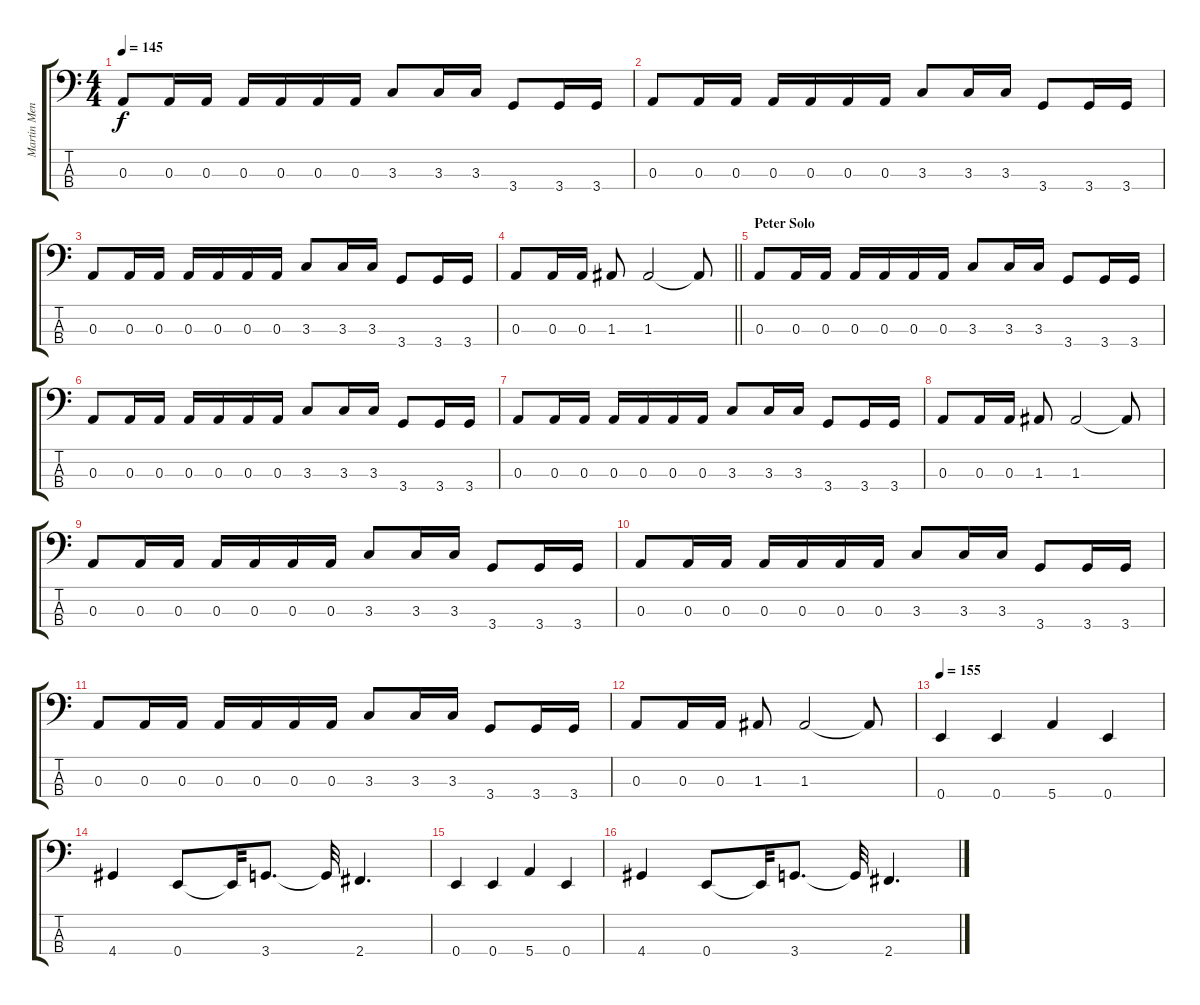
\track ("Martin Mendez" "Martin Men") {instrument electricbassfinger}
\staff {score tabs}
\tuning (G2 D2 A1 E1) {hide}
\ts (4 4)
\tempo 145
\clef f4
\ks c
0.3.8{dy f} 0.3.16 0.3.16 0.3.16 0.3.16 0.3.16 0.3.16 3.3.8 3.3.16 3.3.16 3.4.8 3.4.16 3.4.16 |
0.3.8 0.3.16 0.3.16 0.3.16 0.3.16 0.3.16 0.3.16 3.3.8 3.3.16 3.3.16 3.4.8 3.4.16 3.4.16 |
0.3.8 0.3.16 0.3.16 0.3.16 0.3.16 0.3.16 0.3.16 3.3.8 3.3.16 3.3.16 3.4.8 3.4.16 3.4.16 |
\barLineRight lightlight
0.3.8 0.3.16 0.3.16 1.3.8 1.3.2 1.3{t}.8 |
\section ("" "Peter Solo")
0.3.8 0.3.16 0.3.16 0.3.16 0.3.16 0.3.16 0.3.16 3.3.8 3.3.16 3.3.16 3.4.8 3.4.16 3.4.16 |
0.3.8 0.3.16 0.3.16 0.3.16 0.3.16 0.3.16 0.3.16 3.3.8 3.3.16 3.3.16 3.4.8 3.4.16 3.4.16 |
0.3.8 0.3.16 0.3.16 0.3.16 0.3.16 0.3.16 0.3.16 3.3.8 3.3.16 3.3.16 3.4.8 3.4.16 3.4.16 |
0.3.8 0.3.16 0.3.16 1.3.8 1.3.2 1.3{t}.8 |
0.3.8 0.3.16 0.3.16 0.3.16 0.3.16 0.3.16 0.3.16 3.3.8 3.3.16 3.3.16 3.4.8 3.4.16 3.4.16 |
0.3.8 0.3.16 0.3.16 0.3.16 0.3.16 0.3.16 0.3.16 3.3.8 3.3.16 3.3.16 3.4.8 3.4.16 3.4.16 |
0.3.8 0.3.16 0.3.16 0.3.16 0.3.16 0.3.16 0.3.16 3.3.8 3.3.16 3.3.16 3.4.8 3.4.16 3.4.16 |
0.3.8 0.3.16 0.3.16 1.3.8 1.3.2 1.3{t}.8 |
\tempo 155
0.4.4 0.4.4 5.4.4 0.4.4 |
4.4.4 0.4.8 0.4{t}.32 3.4.8{d} 3.4{t}.32 2.4.4{d} |
0.4.4 0.4.4 5.4.4 0.4.4 |
4.4.4 0.4.8 0.4{t}.32 3.4.8{d} 3.4{t}.32 2.4.4{d}
